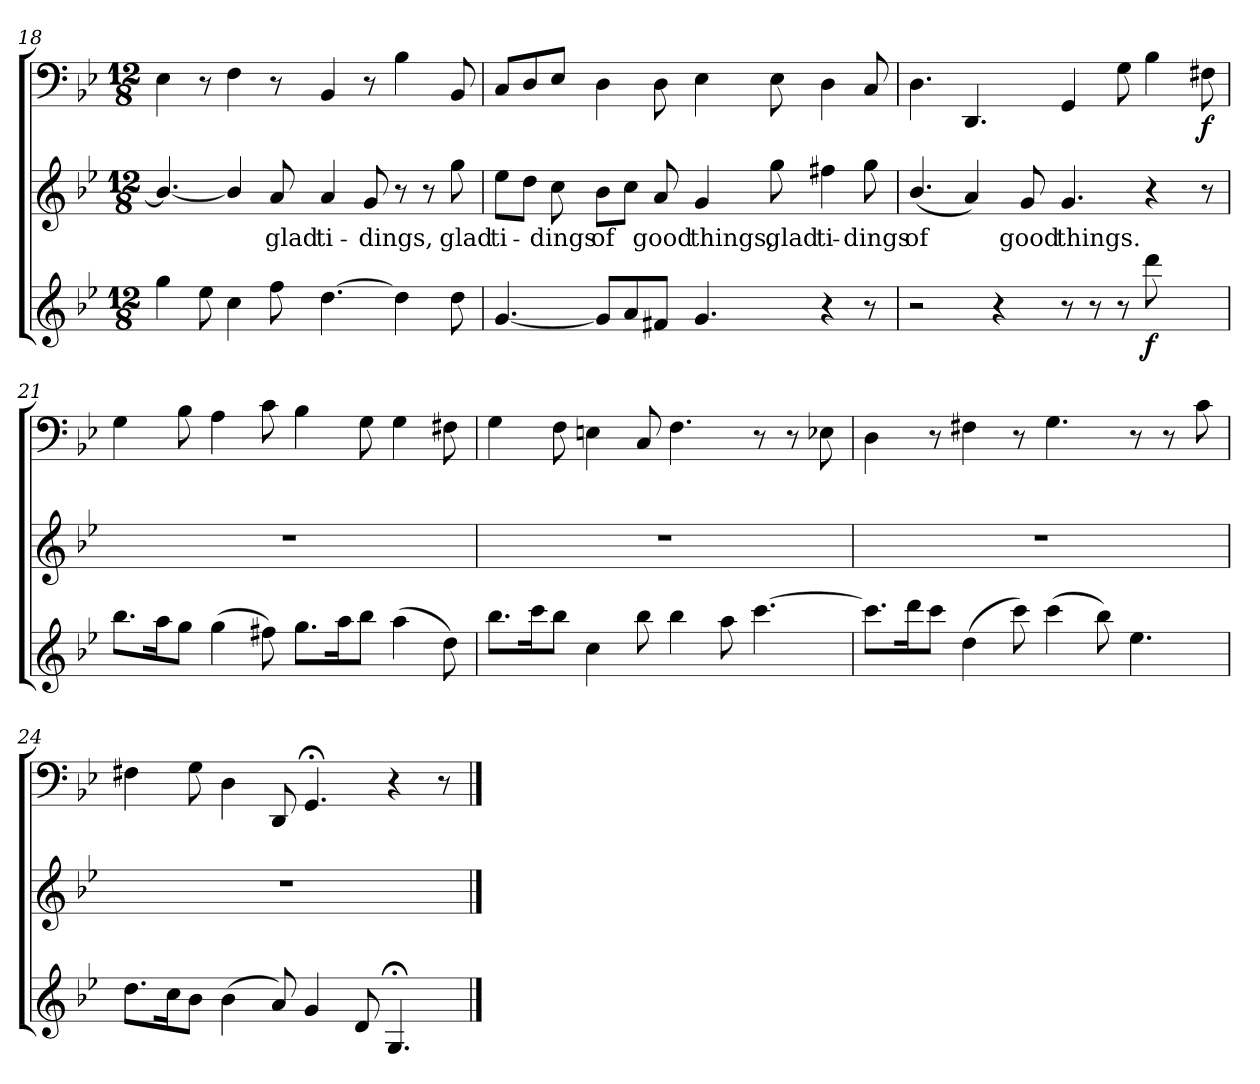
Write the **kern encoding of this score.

**kern	**dynam	**kern	**text	**kern	**dynam
*part3	*part3	*part2	*part2	*part1	*part1
*staff3	*staff3	*staff2	*staff2	*staff1	*staff1
*clefG2	*	*clefG2	*	*clefF4	*
*k[b-e-]	*	*k[b-e-]	*	*k[b-e-]	*
*g:	*	*g:	*	*g:	*
*M12/8	*	*M12/8	*	*M12/8	*
=18	=18	=18	=18	=18	=18
4gg\	.	4.b-/_	.	4E-\	.
8ee-\	.	.	.	8r	.
4cc\	.	4b-/]	.	4F\	.
8ff\	.	8a/	glad	8r	.
[4.dd\	.	4a/	ti-	4BB-/	.
.	.	8g/	-dings,	8r	.
4dd\]	.	8r	.	4B-\	.
.	.	8r	.	.	.
8dd\	.	8gg\	glad	8BB-/	.
=19	=19	=19	=19	=19	=19
[4.g/	.	8ee-\L	ti-	8C/L	.
.	.	8dd\J	.	8D/	.
.	.	8cc\	-dings	8E-/J	.
8g/L]	.	8b-\L	of	4D\	.
8a/	.	8cc\J	.	.	.
8f#X/J	.	8a/	good	8D\	.
4.g/	.	4g/	things,	4E-\	.
.	.	8gg\	glad	8E-\	.
4r	.	4ff#X\	ti-	4D\	.
8r	.	8gg\	-dings	8C/	.
=20	=20	=20	=20	=20	=20
2r	.	(4.b-/	of	4.D\	.
.	.	4a/)	.	4.DD/	.
4r	.	.	.	.	.
.	.	8g/	good	.	.
8r	.	4.g/	things.	4GG/	.
8r	.	.	.	.	.
8r	.	.	.	8G\	.
8ddd\	f	4r	.	4B-\	.
4ryy	.	.	.	.	.
.	.	8r	.	8F#X\	f
=21	=21	=21	=21	=21	=21
8.bb-\L	.	1.r	.	4G\	.
16aa\K	.	.	.	.	.
8gg\J	.	.	.	8B-\	.
(4gg\	.	.	.	4A\	.
8ff#X\)	.	.	.	8c\	.
8.gg\L	.	.	.	4B-\	.
16aa\K	.	.	.	.	.
8bb-\J	.	.	.	8G\	.
(4aa\	.	.	.	4G\	.
8dd\)	.	.	.	8F#X\	.
=22	=22	=22	=22	=22	=22
8.bb-\L	.	1.r	.	4G\	.
16ccc\K	.	.	.	.	.
8bb-\J	.	.	.	8F\	.
4cc\	.	.	.	4En\	.
8bb-\	.	.	.	8C/	.
4bb-\	.	.	.	4.F\	.
8aa\	.	.	.	.	.
[4.ccc\	.	.	.	8r	.
.	.	.	.	8r	.
.	.	.	.	8E-X\	.
=23	=23	=23	=23	=23	=23
8.ccc\L]	.	1.r	.	4D\	.
16ddd\K	.	.	.	.	.
8ccc\J	.	.	.	8r	.
(4dd\	.	.	.	4F#X\	.
8ccc\)	.	.	.	8r	.
(4ccc\	.	.	.	4.G\	.
8bb-\)	.	.	.	.	.
4.ee-\	.	.	.	8r	.
.	.	.	.	8r	.
.	.	.	.	8c\	.
=24	=24	=24	=24	=24	=24
8.dd\L	.	1.r	.	4F#X\	.
16cc\K	.	.	.	.	.
8b-\J	.	.	.	8G\	.
(4b-\	.	.	.	4D\	.
8a/)	.	.	.	8DD/	.
4g/	.	.	.	4.GG;</	.
8d/	.	.	.	.	.
4.G;</	.	.	.	4r	.
.	.	.	.	8r	.
==	==	==	==	==	==
*-	*-	*-	*-	*-	*-
